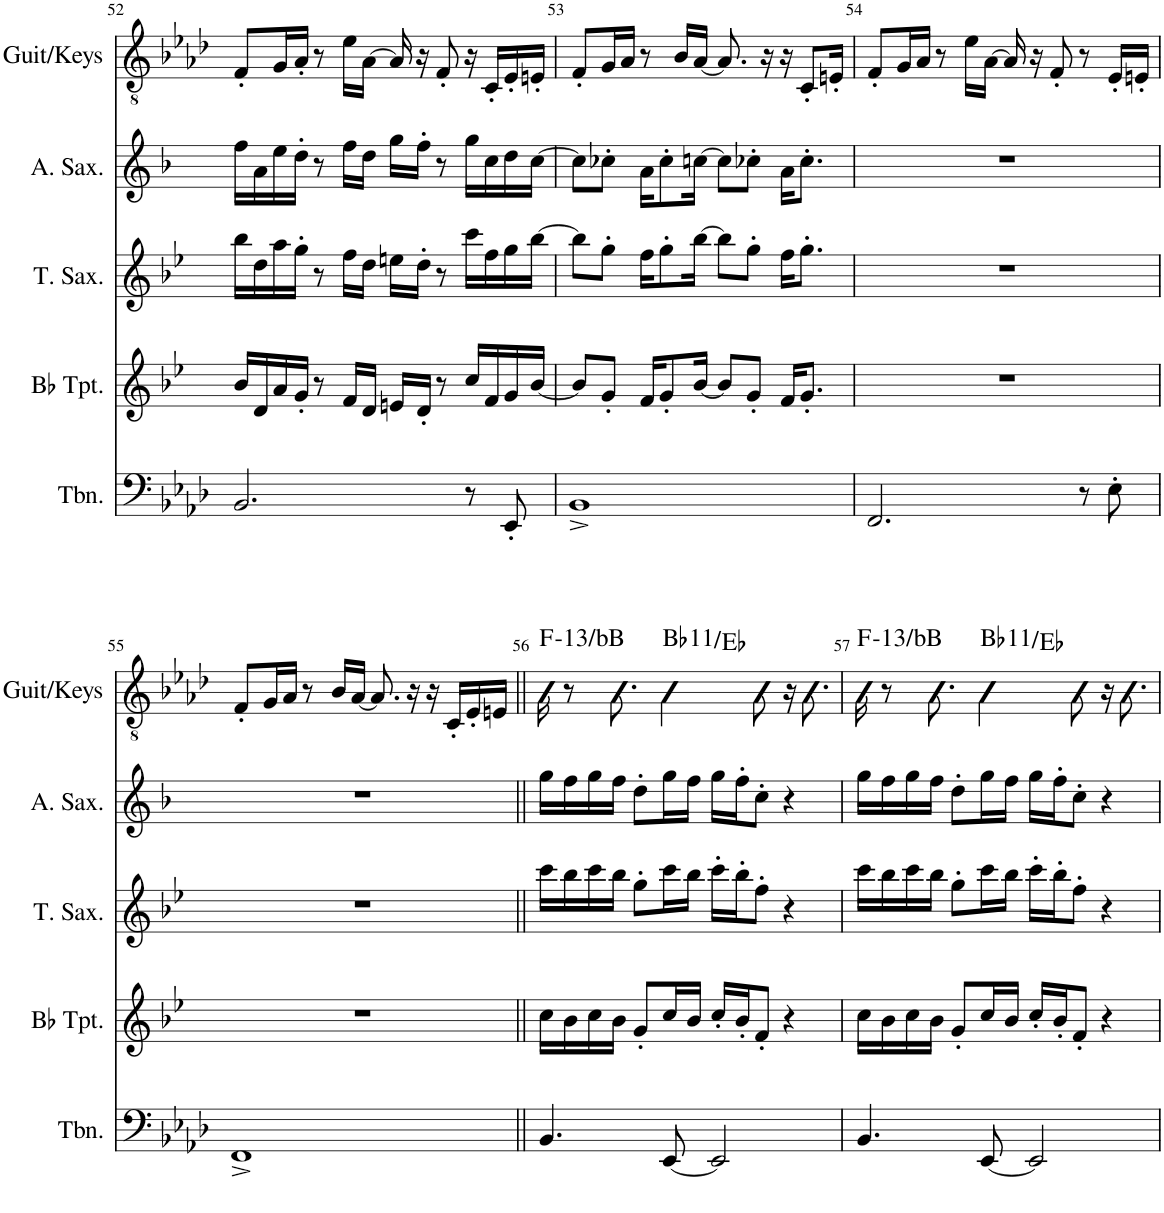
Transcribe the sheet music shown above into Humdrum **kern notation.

**kern	**kern	**kern	**kern	**kern	**harte
*part5	*part4	*part3	*part2	*part1	*part1
*staff5	*staff4	*staff3	*staff2	*staff1	*
*I"Trombone	*I"Bb Trumpet	*I"Tenor Saxophone	*I"Alto Saxophone	*I"Guit/Keys	*
*I'Tbn.	*I'Bb Tpt.	*I'T. Sax.	*I'A. Sax.	*I'Guit/Keys	*
!!LO:PB:g=z
*clefF4	*clefG2	*clefG2	*clefG2	*clefGv2	*
*	*Trd1c2	*Trd8c14	*Trd5c9	*	*
*k[b-e-a-d-]	*k[b-e-]	*k[b-e-]	*k[b-]	*k[b-e-a-d-]	*
*M4/4	*M4/4	*M4/4	*M4/4	*M4/4	*
=52	=52	=52	=52	=52	=52
2.BB-/	16b-/LL	16bb-\LL	16ff\LL	8F'/L	.
.	16d/	16dd\	16a\	.	.
.	16a/	16aa\	16ee\	16G/L	.
.	16g'/JJ	16gg'\JJ	16dd'\JJ	16A-'/JJ	.
.	8r	8r	8r	8r	.
.	16f/LL	16ff\LL	16ff\LL	16e-\LL	.
.	16d/JJ	16dd\JJ	16dd\JJ	[16A-\JJ	.
.	16en/LL	16een\LL	16gg\LL	16A-/]	.
.	16d'/JJ	16dd'\JJ	16ff'\JJ	16r	.
.	8r	8r	8r	8F'/	.
8r	16cc/LL	16ccc\LL	16gg\LL	16r	.
.	16f/	16ff\	16cc\	16C'/LL	.
8EE-'/	16g/	16gg\	16dd\	16E-'/	.
.	[16b-/JJ	[16bb-\JJ	[16cc\JJ	16En'/JJ	.
=53	=53	=53	=53	=53	=53
1BB-^	8b-/L]	8bb-\L]	8cc\L]	8F'/L	.
.	8g'/J	8gg'\J	8cc-X'\J	16G/L	.
.	.	.	.	16A-/JJ	.
.	16f/KL	16ff\KL	16a\KL	8r	.
.	8g'/	8gg'\	8cc-'\	.	.
.	.	.	.	16B-/LL	.
.	[16b-/Jk	[16bb-\Jk	[16ccn\Jk	[16A-/JJ	.
.	8b-/L]	8bb-\L]	8cc\L]	8.A-/]	.
.	8g'/J	8gg'\J	8cc-X'\J	.	.
.	.	.	.	16r	.
.	16f/KL	16ff\KL	16a\KL	16r	.
.	8.g'/J	8.gg'\J	8.cc-'\J	8C'/L	.
.	.	.	.	16En'/Jk	.
=54	=54	=54	=54	=54	=54
2.FF/	1r	1r	1r	8F'/L	.
.	.	.	.	16G/L	.
.	.	.	.	16A-/JJ	.
.	.	.	.	8r	.
.	.	.	.	16e-\LL	.
.	.	.	.	[16A-\JJ	.
.	.	.	.	16A-/]	.
.	.	.	.	16r	.
.	.	.	.	8F'/	.
8r	.	.	.	8r	.
8E-'\	.	.	.	16E-'/LL	.
.	.	.	.	16En'/JJ	.
!!LO:LB:g=z
=55	=55	=55	=55	=55	=55
1FF^	1r	1r	1r	8F'/L	.
.	.	.	.	16G/L	.
.	.	.	.	16A-/JJ	.
.	.	.	.	8r	.
.	.	.	.	16B-/LL	.
.	.	.	.	[16A-/JJ	.
.	.	.	.	8.A-/]	.
.	.	.	.	16r	.
.	.	.	.	16r	.
.	.	.	.	16C'/LL	.
.	.	.	.	16E-'/	.
.	.	.	.	16En/JJ	.
=56||	=56||	=56||	=56||	=56||	=56||
!	!	!	!	!	!LO:H:kt=13/
4.BB-/	16cc\LL	16ccc\LL	16gg\LL	16B-\	F:min
.	16b-\	16bb-\	16ff\	8r	.
.	16cc\	16ccc\	16gg\	.	.
.	16b-\JJ	16bb-\JJ	16ff\JJ	8.B-\	.
.	8g'/L	8gg'\L	8dd'\L	.	.
!	!	!	!	!	!LO:H:kt=11
[8EE-/	16cc/L	16ccc\L	16gg\L	4B-\	Bb:9(11)/4
.	16b-/JJ	16bb-\JJ	16ff\JJ	.	.
2EE-/]	16cc'/LL	16ccc'\LL	16gg\LL	.	.
.	16b-'/J	16bb-'\J	16ff'\J	.	.
.	8f'/J	8ff'\J	8cc'\J	8B-\	.
.	4r	4r	4r	16r	.
.	.	.	.	8.B-\	.
=57	=57	=57	=57	=57	=57
!	!	!	!	!	!LO:H:kt=13/
4.BB-/	16cc\LL	16ccc\LL	16gg\LL	16B-\	F:min
.	16b-\	16bb-\	16ff\	8r	.
.	16cc\	16ccc\	16gg\	.	.
.	16b-\JJ	16bb-\JJ	16ff\JJ	8.B-\	.
.	8g'/L	8gg'\L	8dd'\L	.	.
!	!	!	!	!	!LO:H:kt=11
[8EE-/	16cc/L	16ccc\L	16gg\L	4B-\	Bb:9(11)/4
.	16b-/JJ	16bb-\JJ	16ff\JJ	.	.
2EE-/]	16cc'/LL	16ccc'\LL	16gg\LL	.	.
.	16b-'/J	16bb-'\J	16ff'\J	.	.
.	8f'/J	8ff'\J	8cc'\J	8B-\	.
.	4r	4r	4r	16r	.
.	.	.	.	8.B-\	.
=	=	=	=	=	=
*-	*-	*-	*-	*-	*-
